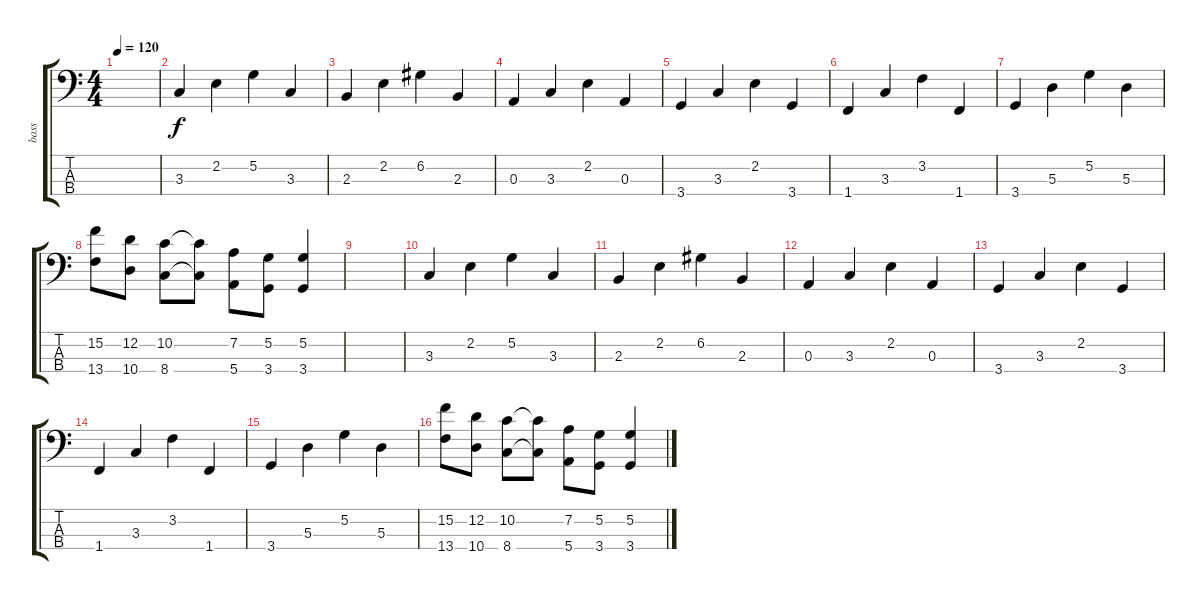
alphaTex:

\track ("bass" "bass") {instrument electricbasspick}
\staff {score tabs}
\tuning (G2 D2 A1 E1) {hide}
\ts (4 4)
\tempo 120
\clef f4
\ks c
|
3.3.4 2.2.4 5.2.4 3.3.4 |
2.3.4 2.2.4 6.2.4 2.3.4 |
0.3.4 3.3.4 2.2.4 0.3.4 |
3.4.4 3.3.4 2.2.4 3.4.4 |
1.4.4 3.3.4 3.2.4 1.4.4 |
3.4.4 5.3.4 5.2.4 5.3.4 |
(15.2 13.4).8 (12.2 10.4).8 (10.2 8.4).8 (10.2{t} 8.4{t}).8 (7.2 5.4).8 (5.2 3.4).8 (5.2 3.4).4 |
|
3.3.4 2.2.4 5.2.4 3.3.4 |
2.3.4 2.2.4 6.2.4 2.3.4 |
0.3.4 3.3.4 2.2.4 0.3.4 |
3.4.4 3.3.4 2.2.4 3.4.4 |
1.4.4 3.3.4 3.2.4 1.4.4 |
3.4.4 5.3.4 5.2.4 5.3.4 |
(15.2 13.4).8 (12.2 10.4).8 (10.2 8.4).8 (10.2{t} 8.4{t}).8 (7.2 5.4).8 (5.2 3.4).8 (5.2 3.4).4
